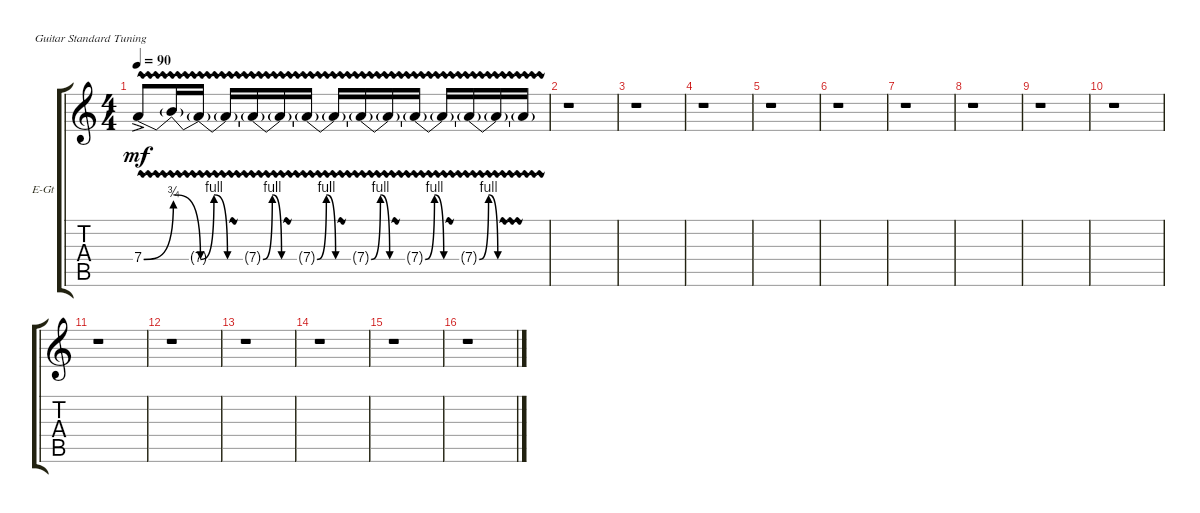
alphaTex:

\bracketExtendMode groupsimilarinstruments
\firstSystemTrackNameOrientation horizontal
\otherSystemsTrackNameOrientation horizontal
\track ("Guitar 2" "E-Gt") {instrument overdrivenguitar}
\staff {score tabs}
\tuning (E4 B3 G3 D3 A2 E2)
\ts (4 4)
\tempo 90
\clef g2
\ks c
7.4{be (bend 0 0 60 3) vw ac}.8{dy mf} 7.4{be (release 0 4 15 0) vw t}.16 7.4{be (bendrelease 2.4 0 18 4 37.199999999999996 4 59.4 0) vw t}.16 7.4{vw t}.16 7.4{be (bendrelease 2.4 0 18 4 37.199999999999996 4 59.4 0) vw t}.16 7.4{vw t}.16 7.4{be (bendrelease 2.4 0 18 4 37.199999999999996 4 59.4 0) vw t}.16 7.4{vw t}.16 7.4{be (bendrelease 2.4 0 18 4 37.199999999999996 4 59.4 0) vw t}.16 7.4{vw t}.16 7.4{be (bendrelease 2.4 0 18 4 37.199999999999996 4 59.4 0) vw t}.16 7.4{vw t}.16 7.4{be (bendrelease 2.4 0 18 4 37.199999999999996 4 59.4 0) vw t}.16 7.4{vw t}.16 7.4{t}.16 |
r.1 |
r.1 |
r.1 |
r.1 |
r.1 |
r.1 |
r.1 |
r.1 |
r.1 |
r.1 |
r.1 |
r.1 |
r.1 |
r.1 |
r.1
